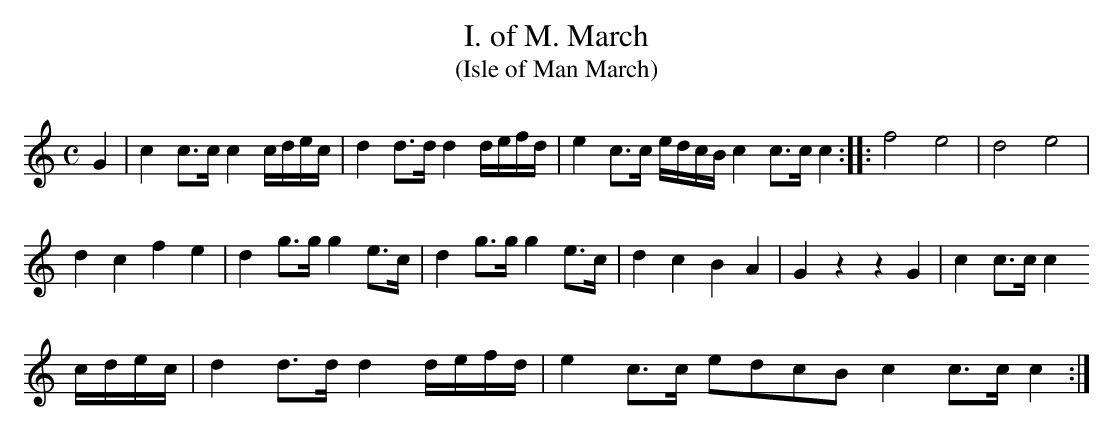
X:1.1
T:I. of M. March
T:(Isle of Man March)
M: C
L: 1/8
K: C
G2 | c2 c>c c2 c/d/e/c/ | d2 d>d d2 d/e/f/d/ | e2 c>c e/d/c/B/ c2 c>c c2 :|: f4e4 | d4e4 |
d2c2 f2e2 | d2 g>g g2 e>c | d2 g>g g2 e>c | d2c2B2A2 | G2 z2z2 G2 | c2c>c c2
c/d/e/c/ | d2d>d d2 d/e/f/d/ | e2c>c edcB c2 c>c c2:|
